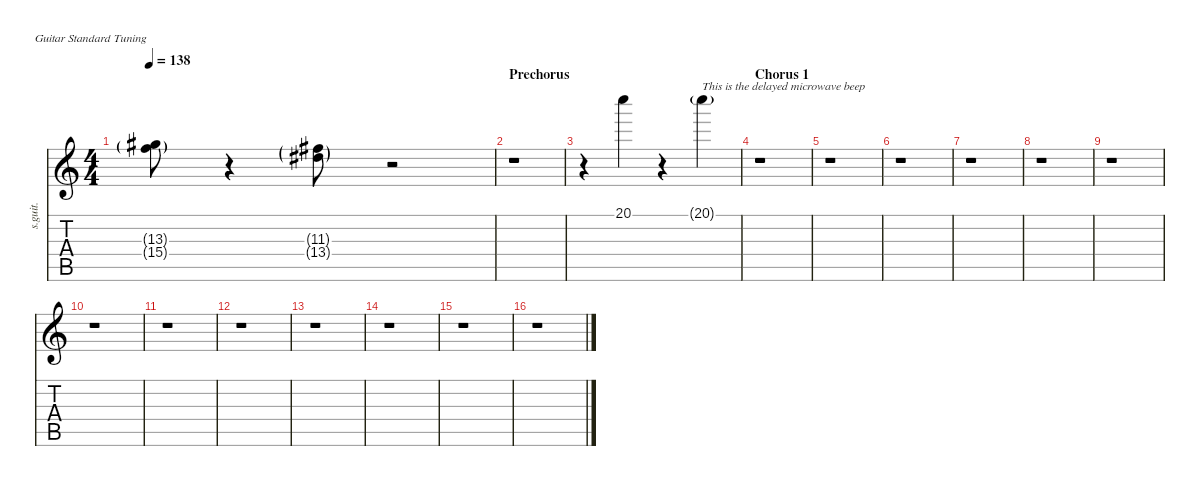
\defaultSystemsLayout 4
\hideDynamics
\bracketExtendMode nobrackets
\track ("Stuart \"2D\" Pot | Synth - MIDI instrument = \"Square\"" "s.guit.") {instrument lead1square}
\staff {score tabs}
\tuning (E4 B3 G3 D3 A2 E2)
\displaytranspose 12
\ts (4 4)
\tempo 138
\clef g2
\ks c
(13.3{g acc #} 15.4{g}).8{dy mp} r.4 (11.3{g acc #} 13.4{g acc #}).8 r.2 |
\section ("" "Prechorus")
r.1 |
r.4 20.1.4 r.4 20.1{g}.4{txt "This is the delayed microwave beep"} |
\section ("" "Chorus 1")
r.1 |
r.1 |
r.1 |
r.1 |
r.1 |
r.1 |
r.1 |
r.1 |
r.1 |
r.1 |
r.1 |
r.1 |
r.1
